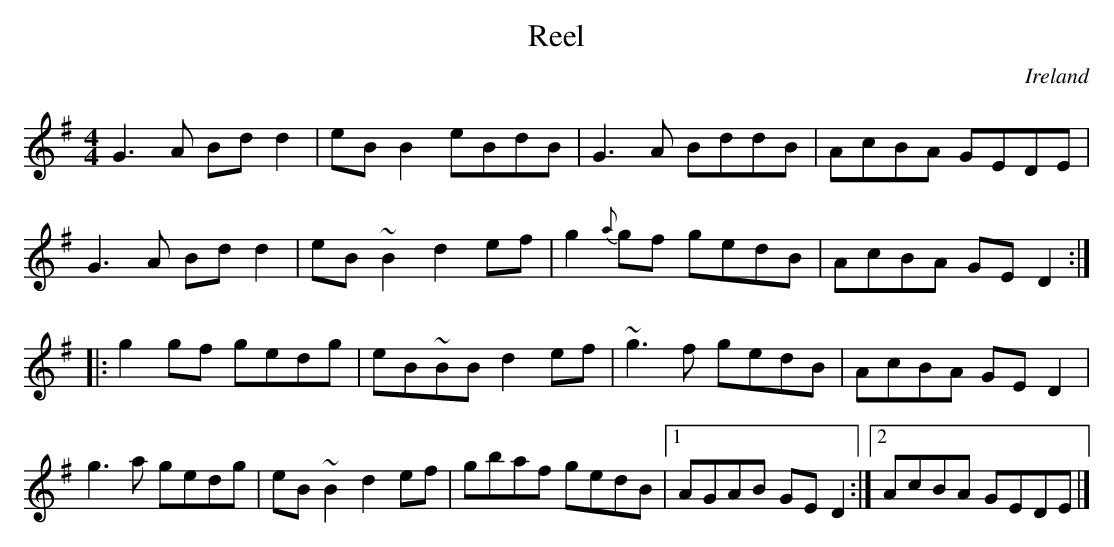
X:1
T:Reel
O:Ireland
M:4/4
K:G major
G3A Bdd2 | eBB2 eBdB | G3A BddB | AcBA GEDE |
G3A Bdd2 | eB~B2 d2ef | g2{a}gf gedB | AcBA GED2 ::
g2gf gedg | eB~BB d2ef | ~g3f gedB | AcBA GED2 |
g3a gedg | eB~B2 d2ef | gbaf gedB |1 AGAB GED2 :|2 AcBA GEDE |]
